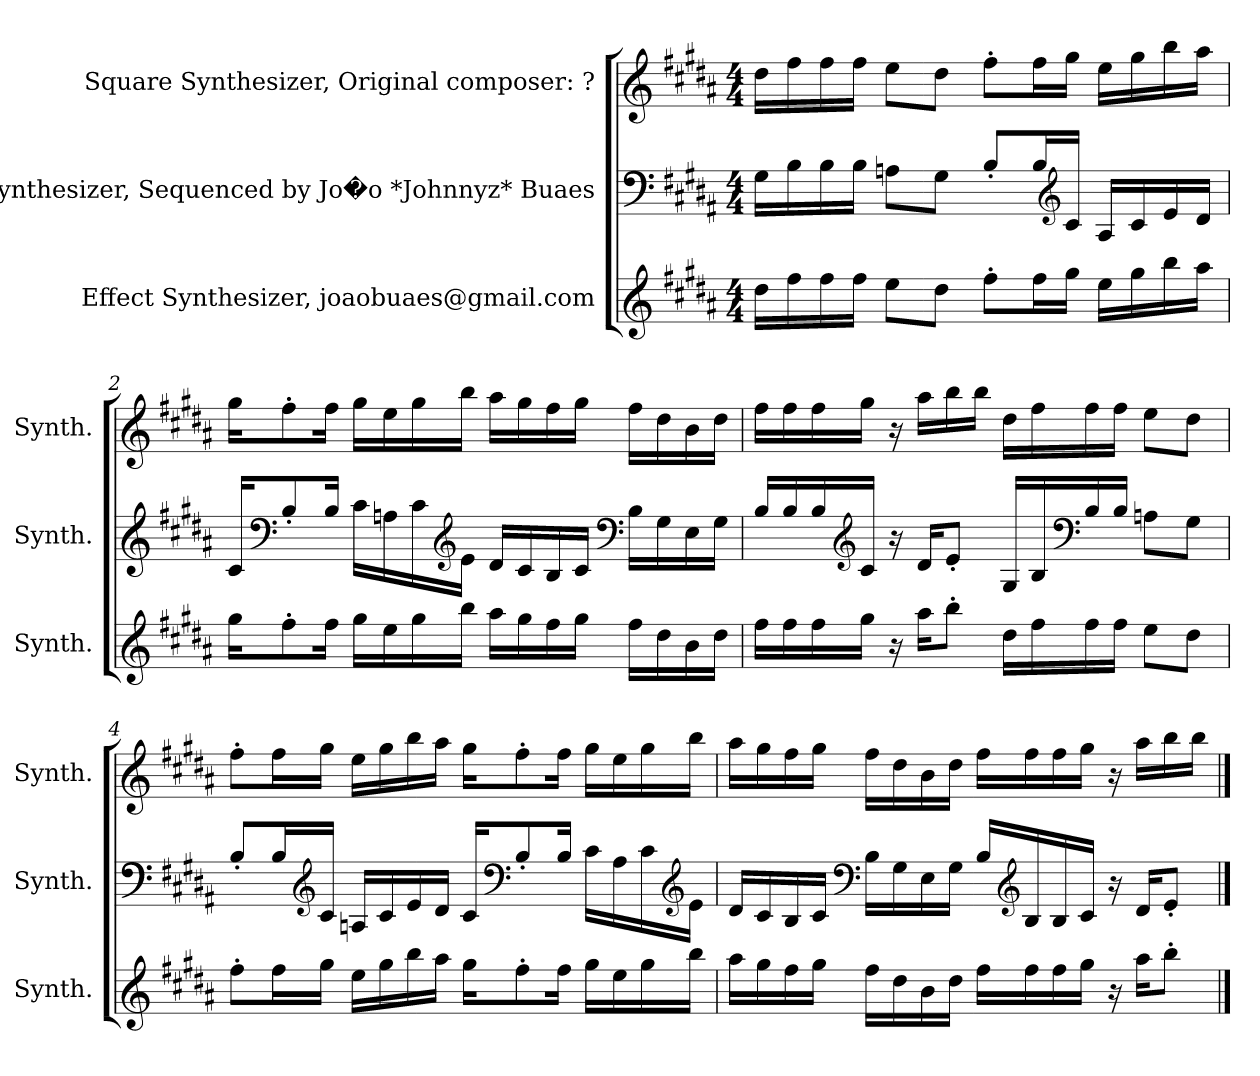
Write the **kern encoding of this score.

**kern	**kern	**kern
*part3	*part2	*part1
*staff3	*staff2	*staff1
*I"Effect Synthesizer, joaobuaes@gmail.com	*I"Square Synthesizer, Sequenced by Jo�o *Johnnyz* Buaes	*I"Square Synthesizer, Original composer: ?
*I'Synth.	*I'Synth.	*I'Synth.
*clefG2	*clefF4	*clefG2
*k[f#c#g#d#a#]	*k[f#c#g#d#a#]	*k[f#c#g#d#a#]
*M4/4	*M4/4	*M4/4
*MM110	*MM110	*MM110
=1	=1	=1
16dd#\LL	16G#\LL	16dd#\LL
16ff#\	16B\	16ff#\
16ff#\	16B\	16ff#\
16ff#\JJ	16B\JJ	16ff#\JJ
8ee\L	8An\L	8ee\L
8dd#\J	8G#\J	8dd#\J
8ff#'\L	8B'/L	8ff#'\L
16ff#\L	16B/L	16ff#\L
*	*clefG2	*
16gg#\JJ	16c#/JJ	16gg#\JJ
16ee\LL	16A/LL	16ee\LL
16gg#\	16c#/	16gg#\
16bb\	16e/	16bb\
16aa#\JJ	16d#/JJ	16aa#\JJ
!!LO:LB:g=z
=2	=2	=2
16gg#\KL	16c#/KL	16gg#\KL
*	*clefF4	*
8ff#'\	8B'/	8ff#'\
16ff#\Jk	16B/Jk	16ff#\Jk
16gg#\LL	16c#\LL	16gg#\LL
16ee\	16An\	16ee\
16gg#\	16c#\	16gg#\
*	*clefG2	*
16bb\JJ	16e\JJ	16bb\JJ
16aa#\LL	16d#/LL	16aa#\LL
16gg#\	16c#/	16gg#\
16ff#\	16B/	16ff#\
16gg#\JJ	16c#/JJ	16gg#\JJ
*	*clefF4	*
16ff#\LL	16B\LL	16ff#\LL
16dd#\	16G#\	16dd#\
16b\	16E\	16b\
16dd#\JJ	16G#\JJ	16dd#\JJ
=3	=3	=3
16ff#\LL	16B/LL	16ff#\LL
16ff#\	16B/	16ff#\
16ff#\	16B/	16ff#\
*	*clefG2	*
16gg#\JJ	16c#/JJ	16gg#\JJ
16r	16r	16r
16aa#\KL	16d#/KL	16aa#\LL
8bb'\J	8e'/J	16bb\
.	.	16bb\JJ
16dd#\LL	16G#/LL	16dd#\LL
16ff#\	16B/	16ff#\
*	*clefF4	*
16ff#\	16B/	16ff#\
16ff#\JJ	16B/JJ	16ff#\JJ
8ee\L	8An\L	8ee\L
8dd#\J	8G#\J	8dd#\J
!!LO:LB:g=z
=4	=4	=4
8ff#'\L	8B'/L	8ff#'\L
16ff#\L	16B/L	16ff#\L
*	*clefG2	*
16gg#\JJ	16c#/JJ	16gg#\JJ
16ee\LL	16An/LL	16ee\LL
16gg#\	16c#/	16gg#\
16bb\	16e/	16bb\
16aa#\JJ	16d#/JJ	16aa#\JJ
16gg#\KL	16c#/KL	16gg#\KL
*	*clefF4	*
8ff#'\	8B'/	8ff#'\
16ff#\Jk	16B/Jk	16ff#\Jk
16gg#\LL	16c#\LL	16gg#\LL
16ee\	16A\	16ee\
16gg#\	16c#\	16gg#\
*	*clefG2	*
16bb\JJ	16e\JJ	16bb\JJ
!!LO:LB:g=z
=5	=5	=5
16aa#\LL	16d#/LL	16aa#\LL
16gg#\	16c#/	16gg#\
16ff#\	16B/	16ff#\
16gg#\JJ	16c#/JJ	16gg#\JJ
*	*clefF4	*
16ff#\LL	16B\LL	16ff#\LL
16dd#\	16G#\	16dd#\
16b\	16E\	16b\
16dd#\JJ	16G#\JJ	16dd#\JJ
16ff#\LL	16B/LL	16ff#\LL
*	*clefG2	*
16ff#\	16B/	16ff#\
16ff#\	16B/	16ff#\
16gg#\JJ	16c#/JJ	16gg#\JJ
16r	16r	16r
16aa#\KL	16d#/KL	16aa#\LL
8bb'\J	8e'/J	16bb\
.	.	16bb\JJ
==	==	==
*-	*-	*-
